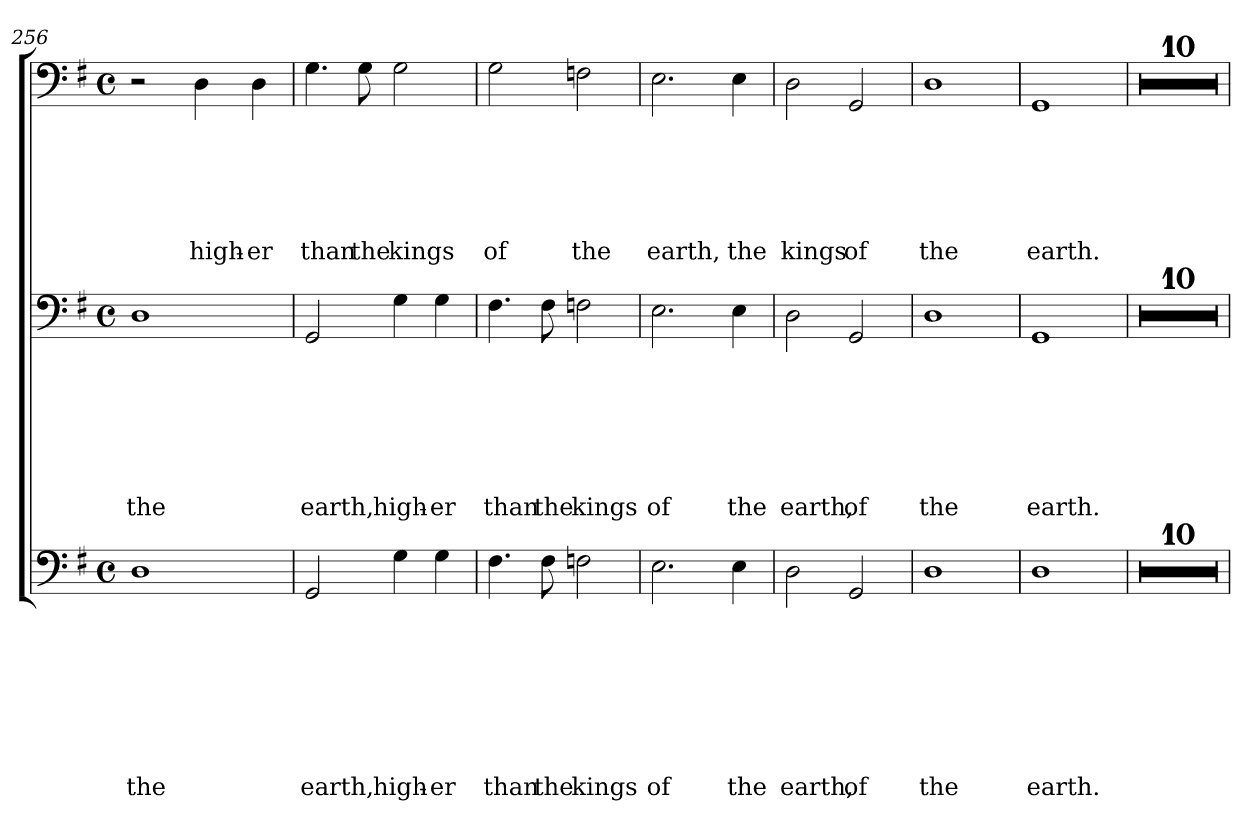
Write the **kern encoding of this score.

**kern	**text	**text	**text	**text	**text	**text	**text	**text	**kern	**text	**text	**text	**text	**text	**text	**text	**kern	**text	**text	**text	**text	**text	**text
*part3	*part3	*part3	*part3	*part3	*part3	*part3	*part3	*part3	*part2	*part2	*part2	*part2	*part2	*part2	*part2	*part2	*part1	*part1	*part1	*part1	*part1	*part1	*part1
*staff3	*staff3	*staff3	*staff3	*staff3	*staff3	*staff3	*staff3	*staff3	*staff2	*staff2	*staff2	*staff2	*staff2	*staff2	*staff2	*staff2	*staff1	*staff1	*staff1	*staff1	*staff1	*staff1	*staff1
*clefF4	*	*	*	*	*	*	*	*	*clefF4	*	*	*	*	*	*	*	*clefF4	*	*	*	*	*	*
*k[f#]	*	*	*	*	*	*	*	*	*k[f#]	*	*	*	*	*	*	*	*k[f#]	*	*	*	*	*	*
*G:	*	*	*	*	*	*	*	*	*G:	*	*	*	*	*	*	*	*G:	*	*	*	*	*	*
*M4/4	*	*	*	*	*	*	*	*	*M4/4	*	*	*	*	*	*	*	*M4/4	*	*	*	*	*	*
*met(c)	*	*	*	*	*	*	*	*	*met(c)	*	*	*	*	*	*	*	*met(c)	*	*	*	*	*	*
=256	=256	=256	=256	=256	=256	=256	=256	=256	=256	=256	=256	=256	=256	=256	=256	=256	=256	=256	=256	=256	=256	=256	=256
!	!	!	!	!	!	!	!	!LO:LY:b	!	!	!	!	!	!	!	!LO:LY:b	!	!	!	!	!	!	!
1D	.	.	.	.	.	.	.	the	1D	.	.	.	.	.	.	the	2r	.	.	.	.	.	.
!	!	!	!	!	!	!	!	!	!	!	!	!	!	!	!	!	!	!	!	!	!	!	!LO:LY:b
.	.	.	.	.	.	.	.	.	.	.	.	.	.	.	.	.	4D\	.	.	.	.	.	high-
!	!	!	!	!	!	!	!	!	!	!	!	!	!	!	!	!	!	!	!	!	!	!	!LO:LY:b
.	.	.	.	.	.	.	.	.	.	.	.	.	.	.	.	.	4D\	.	.	.	.	.	-er
=257	=257	=257	=257	=257	=257	=257	=257	=257	=257	=257	=257	=257	=257	=257	=257	=257	=257	=257	=257	=257	=257	=257	=257
!	!	!	!	!	!	!	!	!LO:LY:b	!	!	!	!	!	!	!	!LO:LY:b	!	!	!	!	!	!	!LO:LY:b
2GG/	.	.	.	.	.	.	.	earth,	2GG/	.	.	.	.	.	.	earth,	4.G\	.	.	.	.	.	than
!	!	!	!	!	!	!	!	!	!	!	!	!	!	!	!	!	!	!	!	!	!	!	!LO:LY:b
.	.	.	.	.	.	.	.	.	.	.	.	.	.	.	.	.	8G\	.	.	.	.	.	the
!	!	!	!	!	!	!	!	!LO:LY:b	!	!	!	!	!	!	!	!LO:LY:b	!	!	!	!	!	!	!LO:LY:b
4G\	.	.	.	.	.	.	.	high-	4G\	.	.	.	.	.	.	high-	2G\	.	.	.	.	.	kings
!	!	!	!	!	!	!	!	!LO:LY:b	!	!	!	!	!	!	!	!LO:LY:b	!	!	!	!	!	!	!
4G\	.	.	.	.	.	.	.	-er	4G\	.	.	.	.	.	.	-er	.	.	.	.	.	.	.
=258	=258	=258	=258	=258	=258	=258	=258	=258	=258	=258	=258	=258	=258	=258	=258	=258	=258	=258	=258	=258	=258	=258	=258
!	!	!	!	!	!	!	!	!LO:LY:b	!	!	!	!	!	!	!	!LO:LY:b	!	!	!	!	!	!	!LO:LY:b
4.F#\	.	.	.	.	.	.	.	than	4.F#\	.	.	.	.	.	.	than	2G\	.	.	.	.	.	of
!	!	!	!	!	!	!	!	!LO:LY:b	!	!	!	!	!	!	!	!LO:LY:b	!	!	!	!	!	!	!
8F#\	.	.	.	.	.	.	.	the	8F#\	.	.	.	.	.	.	the	.	.	.	.	.	.	.
!	!	!	!	!	!	!	!	!LO:LY:b	!	!	!	!	!	!	!	!LO:LY:b	!	!	!	!	!	!	!LO:LY:b
2Fn\	.	.	.	.	.	.	.	kings	2Fn\	.	.	.	.	.	.	kings	2Fn\	.	.	.	.	.	the
=259	=259	=259	=259	=259	=259	=259	=259	=259	=259	=259	=259	=259	=259	=259	=259	=259	=259	=259	=259	=259	=259	=259	=259
!	!	!	!	!	!	!	!	!LO:LY:b	!	!	!	!	!	!	!	!LO:LY:b	!	!	!	!	!	!	!LO:LY:b
2.E\	.	.	.	.	.	.	.	of	2.E\	.	.	.	.	.	.	of	2.E\	.	.	.	.	.	earth,
!	!	!	!	!	!	!	!	!LO:LY:b	!	!	!	!	!	!	!	!LO:LY:b	!	!	!	!	!	!	!LO:LY:b
4E\	.	.	.	.	.	.	.	the	4E\	.	.	.	.	.	.	the	4E\	.	.	.	.	.	the
=260	=260	=260	=260	=260	=260	=260	=260	=260	=260	=260	=260	=260	=260	=260	=260	=260	=260	=260	=260	=260	=260	=260	=260
!	!	!	!	!	!	!	!	!LO:LY:b	!	!	!	!	!	!	!	!LO:LY:b	!	!	!	!	!	!	!LO:LY:b
2D\	.	.	.	.	.	.	.	earth,	2D\	.	.	.	.	.	.	earth,	2D\	.	.	.	.	.	kings
!	!	!	!	!	!	!	!	!LO:LY:b	!	!	!	!	!	!	!	!LO:LY:b	!	!	!	!	!	!	!LO:LY:b
2GG/	.	.	.	.	.	.	.	of	2GG/	.	.	.	.	.	.	of	2GG/	.	.	.	.	.	of
!!LO:LB:g=z
=261	=261	=261	=261	=261	=261	=261	=261	=261	=261	=261	=261	=261	=261	=261	=261	=261	=261	=261	=261	=261	=261	=261	=261
!	!	!	!	!	!	!	!	!LO:LY:b	!	!	!	!	!	!	!	!LO:LY:b	!	!	!	!	!	!	!LO:LY:b
1D	.	.	.	.	.	.	.	the	1D	.	.	.	.	.	.	the	1D	.	.	.	.	.	the
=262	=262	=262	=262	=262	=262	=262	=262	=262	=262	=262	=262	=262	=262	=262	=262	=262	=262	=262	=262	=262	=262	=262	=262
!	!	!	!	!	!	!	!	!LO:LY:b	!	!	!	!	!	!	!	!LO:LY:b	!	!	!	!	!	!	!LO:LY:b
1D	.	.	.	.	.	.	.	earth.	1GG	.	.	.	.	.	.	earth.	1GG	.	.	.	.	.	earth.
=263	=263	=263	=263	=263	=263	=263	=263	=263	=263	=263	=263	=263	=263	=263	=263	=263	=263	=263	=263	=263	=263	=263	=263
1r	.	.	.	.	.	.	.	.	1r	.	.	.	.	.	.	.	1r	.	.	.	.	.	.
=264	=264	=264	=264	=264	=264	=264	=264	=264	=264	=264	=264	=264	=264	=264	=264	=264	=264	=264	=264	=264	=264	=264	=264
1r	.	.	.	.	.	.	.	.	1r	.	.	.	.	.	.	.	1r	.	.	.	.	.	.
=265	=265	=265	=265	=265	=265	=265	=265	=265	=265	=265	=265	=265	=265	=265	=265	=265	=265	=265	=265	=265	=265	=265	=265
1r	.	.	.	.	.	.	.	.	1r	.	.	.	.	.	.	.	1r	.	.	.	.	.	.
=266	=266	=266	=266	=266	=266	=266	=266	=266	=266	=266	=266	=266	=266	=266	=266	=266	=266	=266	=266	=266	=266	=266	=266
1r	.	.	.	.	.	.	.	.	1r	.	.	.	.	.	.	.	1r	.	.	.	.	.	.
=267	=267	=267	=267	=267	=267	=267	=267	=267	=267	=267	=267	=267	=267	=267	=267	=267	=267	=267	=267	=267	=267	=267	=267
1r	.	.	.	.	.	.	.	.	1r	.	.	.	.	.	.	.	1r	.	.	.	.	.	.
=268	=268	=268	=268	=268	=268	=268	=268	=268	=268	=268	=268	=268	=268	=268	=268	=268	=268	=268	=268	=268	=268	=268	=268
1r	.	.	.	.	.	.	.	.	1r	.	.	.	.	.	.	.	1r	.	.	.	.	.	.
=269	=269	=269	=269	=269	=269	=269	=269	=269	=269	=269	=269	=269	=269	=269	=269	=269	=269	=269	=269	=269	=269	=269	=269
1r	.	.	.	.	.	.	.	.	1r	.	.	.	.	.	.	.	1r	.	.	.	.	.	.
=270	=270	=270	=270	=270	=270	=270	=270	=270	=270	=270	=270	=270	=270	=270	=270	=270	=270	=270	=270	=270	=270	=270	=270
1r	.	.	.	.	.	.	.	.	1r	.	.	.	.	.	.	.	1r	.	.	.	.	.	.
=271	=271	=271	=271	=271	=271	=271	=271	=271	=271	=271	=271	=271	=271	=271	=271	=271	=271	=271	=271	=271	=271	=271	=271
1r	.	.	.	.	.	.	.	.	1r	.	.	.	.	.	.	.	1r	.	.	.	.	.	.
=272	=272	=272	=272	=272	=272	=272	=272	=272	=272	=272	=272	=272	=272	=272	=272	=272	=272	=272	=272	=272	=272	=272	=272
1r	.	.	.	.	.	.	.	.	1r	.	.	.	.	.	.	.	1r	.	.	.	.	.	.
=	=	=	=	=	=	=	=	=	=	=	=	=	=	=	=	=	=	=	=	=	=	=	=
*-	*-	*-	*-	*-	*-	*-	*-	*-	*-	*-	*-	*-	*-	*-	*-	*-	*-	*-	*-	*-	*-	*-	*-
